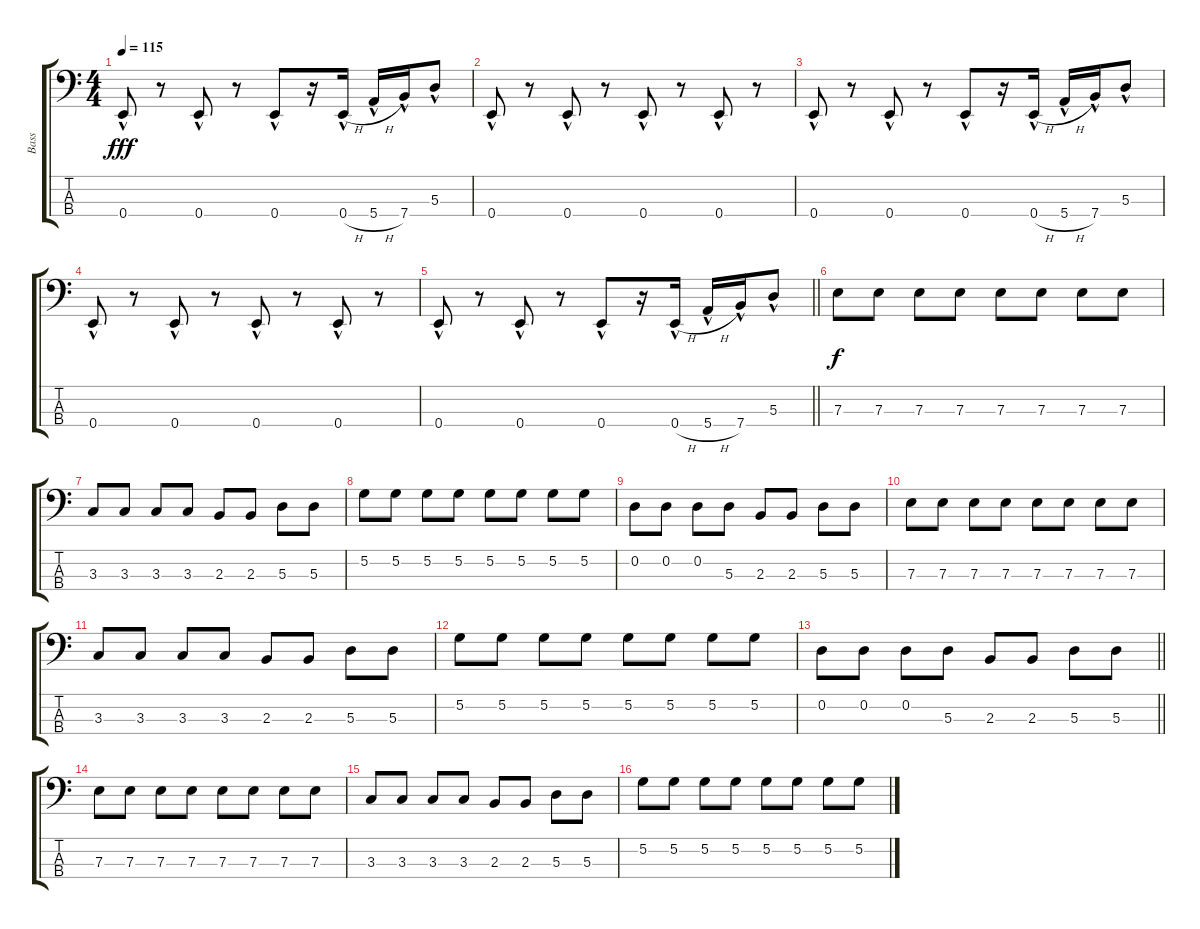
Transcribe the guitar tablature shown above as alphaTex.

\track ("Bass" "Bass") {instrument electricbassfinger}
\staff {score tabs}
\tuning (G2 D2 A1 E1) {hide}
\ts (4 4)
\tempo 115
\clef f4
\ks c
0.4{hac}.8{dy fff} r.8 0.4{hac}.8 r.8 0.4{hac}.8 r.16 0.4{h hac}.16 5.4{h hac}.16 7.4{hac}.16 5.3{hac}.8 |
0.4{hac}.8 r.8 0.4{hac}.8 r.8 0.4{hac}.8 r.8 0.4{hac}.8 r.8 |
0.4{hac}.8 r.8 0.4{hac}.8 r.8 0.4{hac}.8 r.16 0.4{h hac}.16 5.4{h hac}.16 7.4{hac}.16 5.3{hac}.8 |
0.4{hac}.8 r.8 0.4{hac}.8 r.8 0.4{hac}.8 r.8 0.4{hac}.8 r.8 |
\barLineRight lightlight
0.4{hac}.8 r.8 0.4{hac}.8 r.8 0.4{hac}.8 r.16 0.4{h hac}.16 5.4{h hac}.16 7.4{hac}.16 5.3{hac}.8 |
7.3.8{dy f} 7.3.8 7.3.8 7.3.8 7.3.8 7.3.8 7.3.8 7.3.8 |
3.3.8 3.3.8 3.3.8 3.3.8 2.3.8 2.3.8 5.3.8 5.3.8 |
5.2.8 5.2.8 5.2.8 5.2.8 5.2.8 5.2.8 5.2.8 5.2.8 |
0.2.8 0.2.8 0.2.8 5.3.8 2.3.8 2.3.8 5.3.8 5.3.8 |
7.3.8 7.3.8 7.3.8 7.3.8 7.3.8 7.3.8 7.3.8 7.3.8 |
3.3.8 3.3.8 3.3.8 3.3.8 2.3.8 2.3.8 5.3.8 5.3.8 |
5.2.8 5.2.8 5.2.8 5.2.8 5.2.8 5.2.8 5.2.8 5.2.8 |
\barLineRight lightlight
0.2.8 0.2.8 0.2.8 5.3.8 2.3.8 2.3.8 5.3.8 5.3.8 |
7.3.8 7.3.8 7.3.8 7.3.8 7.3.8 7.3.8 7.3.8 7.3.8 |
3.3.8 3.3.8 3.3.8 3.3.8 2.3.8 2.3.8 5.3.8 5.3.8 |
5.2.8 5.2.8 5.2.8 5.2.8 5.2.8 5.2.8 5.2.8 5.2.8
